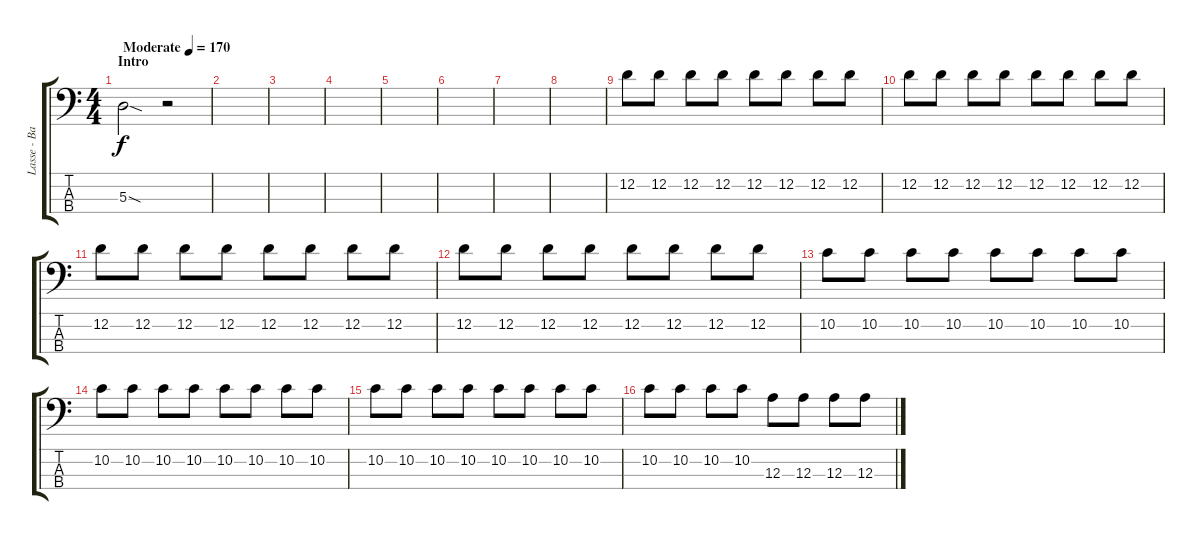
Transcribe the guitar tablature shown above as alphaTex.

\track ("Lasse - Bass" "Lasse - Ba") {instrument electricbasspick}
\staff {score tabs}
\tuning (G2 D2 A1 D1) {hide}
\ts (4 4)
\section ("" "Intro")
\tempo (170 "Moderate")
\clef f4
\ks c
5.3{sod}.2{dy f instrument electricbasspick} r.2 |
|
|
|
|
|
|
|
12.2.8 12.2.8 12.2.8 12.2.8 12.2.8 12.2.8 12.2.8 12.2.8 |
12.2.8 12.2.8 12.2.8 12.2.8 12.2.8 12.2.8 12.2.8 12.2.8 |
12.2.8 12.2.8 12.2.8 12.2.8 12.2.8 12.2.8 12.2.8 12.2.8 |
12.2.8 12.2.8 12.2.8 12.2.8 12.2.8 12.2.8 12.2.8 12.2.8 |
10.2.8 10.2.8 10.2.8 10.2.8 10.2.8 10.2.8 10.2.8 10.2.8 |
10.2.8 10.2.8 10.2.8 10.2.8 10.2.8 10.2.8 10.2.8 10.2.8 |
10.2.8 10.2.8 10.2.8 10.2.8 10.2.8 10.2.8 10.2.8 10.2.8 |
10.2.8 10.2.8 10.2.8 10.2.8 12.3.8 12.3.8 12.3.8 12.3.8
